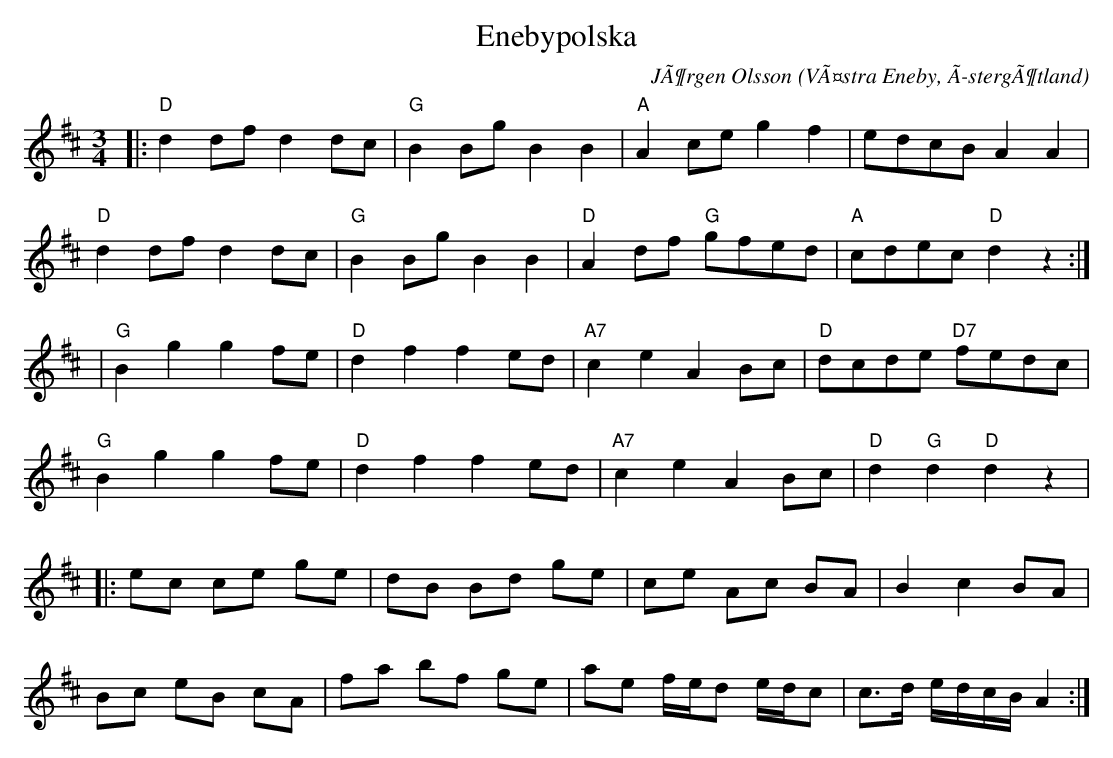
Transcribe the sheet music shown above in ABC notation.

X:1
T:Enebypolska
C:JÃ¶rgen Olsson
O:VÃ¤stra Eneby, Ã-stergÃ¶tland
M:3/4
L:1/8
K:D
|: "D"d2dfd2dc | "G"B2BgB2B2 | "A"A2ceg2f2 | edcBA2A2 |
   "D"d2dfd2dc | "G"B2BgB2B2 | "D"A2df "G"gfed | "A"cdec"D"d2z2:|
| "G"B2g2g2fe | "D"d2f2f2ed | "A7"c2e2A2Bc | "D"dcde "D7"fedc |
   "G"B2g2g2fe | "D"d2f2f2ed | "A7"c2e2A2Bc | "D"d2"G"d2"D"d2z2|
|:ec ce ge | dB Bd ge | ce Ac BA | B2 c2 BA |
Bc eB cA | fa bf ge | ae f/e/d e/d/c | c>d e/d/c/B/ A2 :|
